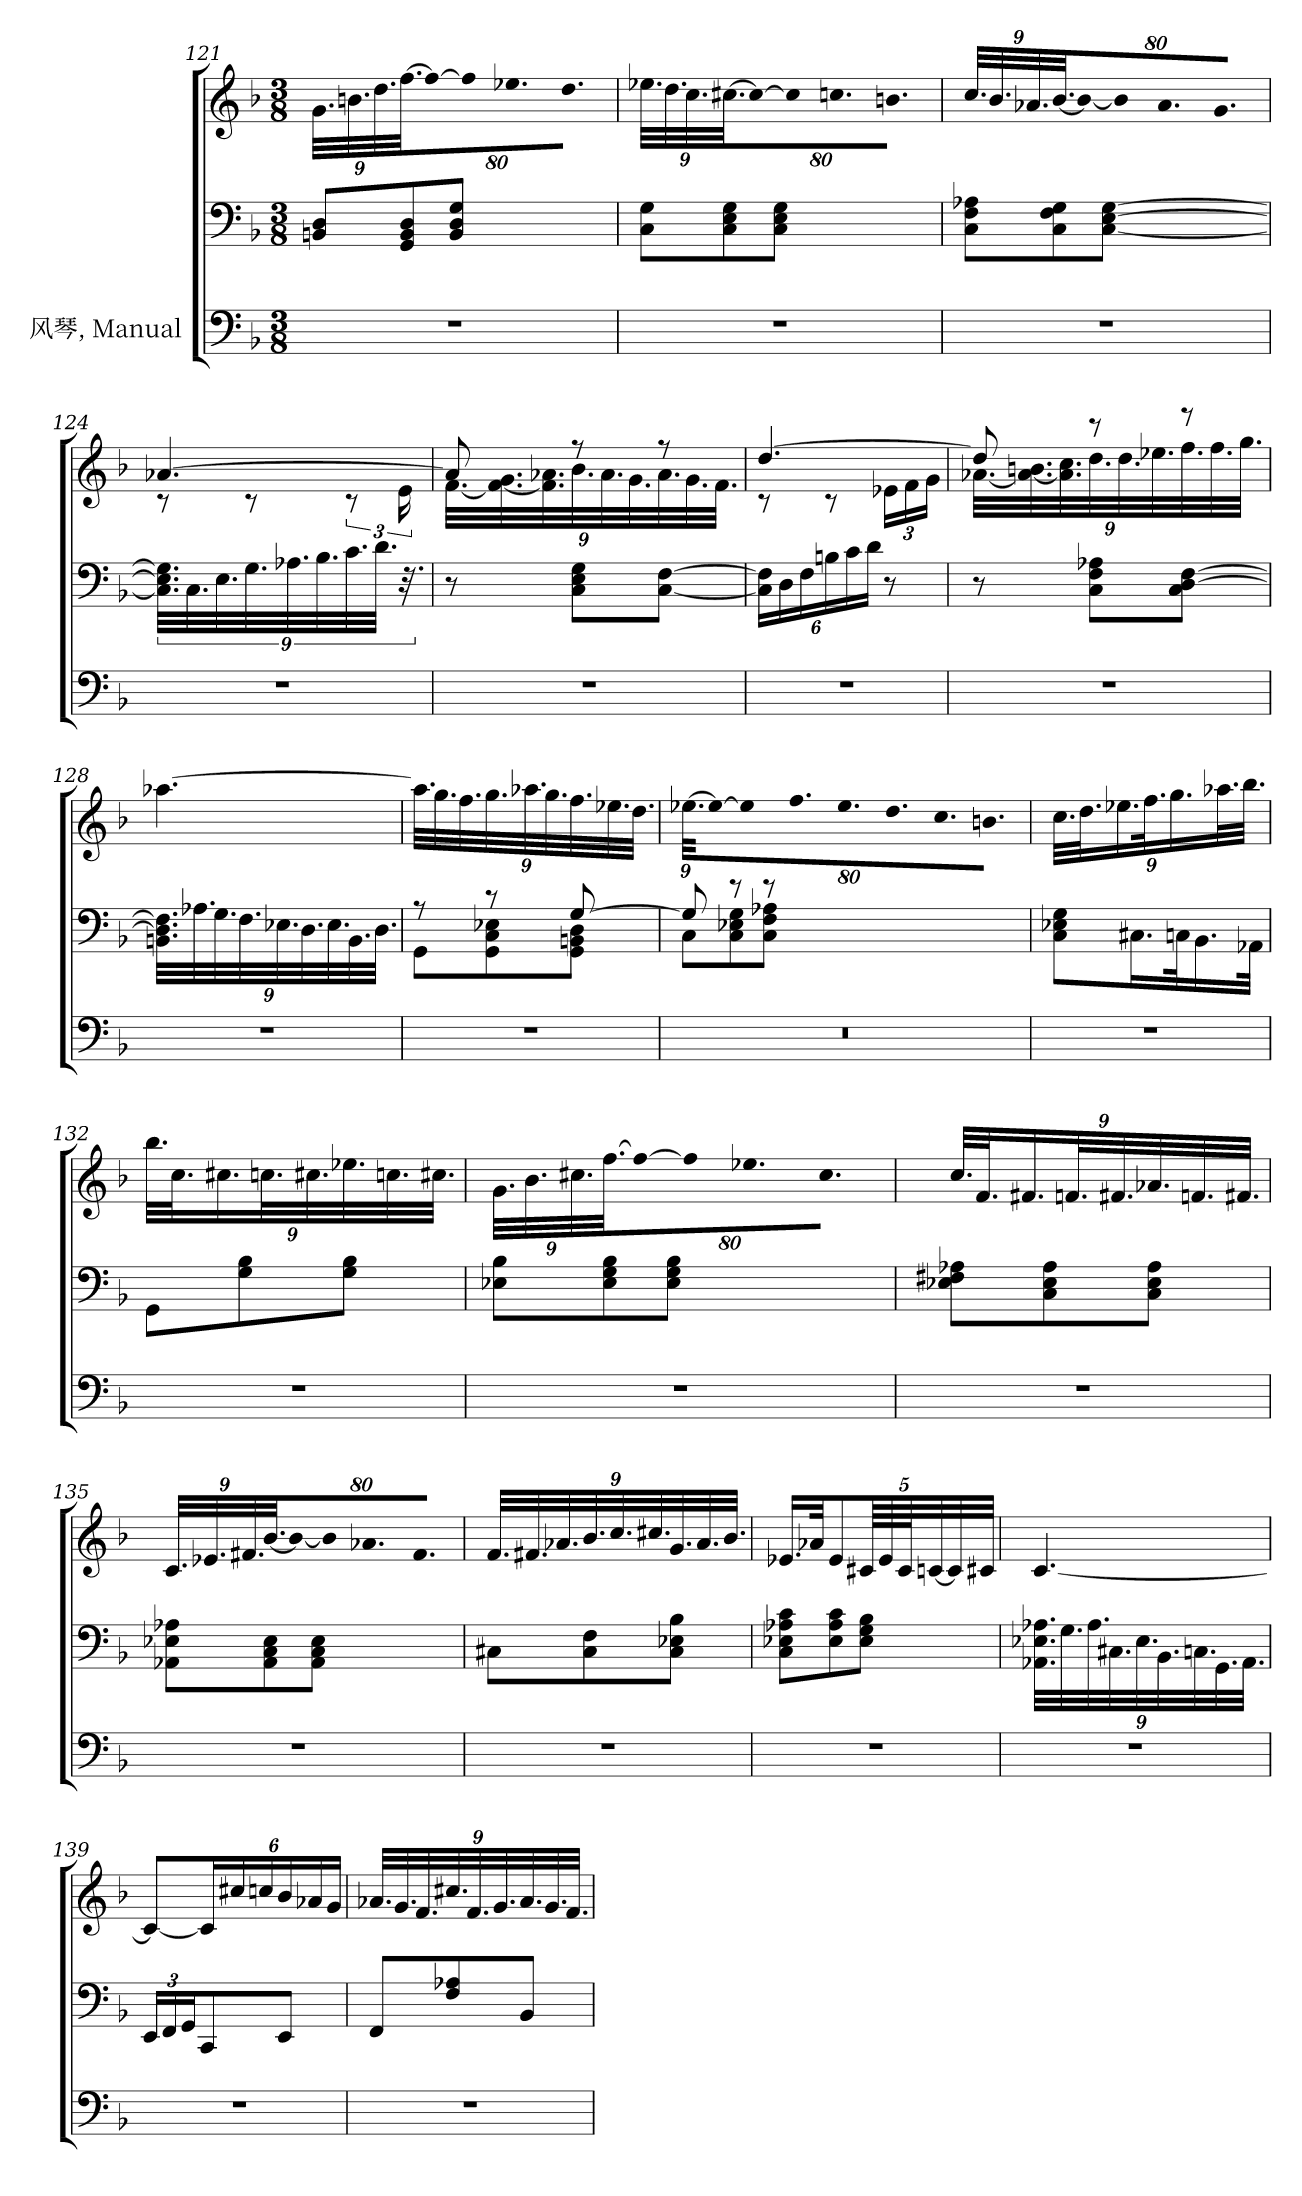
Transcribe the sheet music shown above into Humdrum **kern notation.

**kern	**kern	**kern
*part1	*part1	*part1
*staff3	*staff2	*staff1
*I"风琴, Manual	*	*
*clefF4	*clefF4	*clefG2
*k[b-]	*k[b-]	*k[b-]
*M3/8	*M3/8	*M3/8
*	*	*Xbrackettup
=121	=121	=121
4.r	8BBn/ 8D/L	36.g\LLL
.	.	36.bn\
.	.	36.dd\
.	8GG/ 8BB/ 8D/	[36.ff\JJ
!	!	!LO:N:vis=8
.	.	640%71ff\_
.	8BB/ 8D/ 8G/J	.
!	!	!LO:N:vis=64
.	.	640%9ff\KLL]
.	.	36.ee-X\
.	.	36.dd\JJJ
=122	=122	=122
4.r	8C\ 8G\L	36.ee-X\LLL
.	.	36.dd\
.	.	36.cc\
.	8C\ 8E\ 8G\	[36.cc#X\JJ
!	!	!LO:N:vis=8
.	.	640%71cc#\_
.	8C\ 8E\ 8G\J	.
!	!	!LO:N:vis=64
.	.	640%9cc#\KLL]
.	.	36.ccn\
.	.	36.bn\JJJ
!!LO:LB:g=z
=123	=123	=123
4.r	8C\ 8F\ 8A-X\L	36.cc/LLL
.	.	36.b-/
.	.	36.a-X/
.	8C\ 8F\ 8G\	[36.b-/JJ
!	!	!LO:N:vis=8
.	.	640%71b-/_
.	[8C\ [8E\ [8G\J	.
!	!	!LO:N:vis=64
.	.	640%9b-/KLL]
.	.	36.a-/
.	.	36.g/JJJ
=124	=124	=124
*	*	*^
4.r	36.C\] 36.E\] 36.G\]LLL	[4.a-X/	8r
.	36.C\	.	.
.	36.E\	.	.
.	36.G\	.	8r
.	36.A-X\	.	.
.	36.B-\	.	.
*	*	*	*brackettup
.	36.c\	.	12r
.	36.d\JJJ	.	.
.	36.r	.	24e\
=125	=125	=125	=125
*	*	*	*Xbrackettup
4.r	8r	8a-/]	[36.f\LLL
.	.	.	36.f\_ 36.g\
.	.	.	36.f\] 36.a-X\
.	8C\ 8E\ 8G\L	8r	36.b-\
.	.	.	36.a-\
.	.	.	36.g\
.	[8C\ [8F\J	8r	36.a-\
.	.	.	36.g\
.	.	.	36.f\JJJ
!!LO:PB:g=z	!!
=126	=126	=126	=126
*	*Xbrackettup	*	*
4.r	24C\] 24F\]LL	[4.dd/	8r
.	24D\	.	.
.	24F\	.	.
.	24Bn\	.	8r
.	24c\	.	.
.	24d\JJ	.	.
.	8r	.	24e-X\LL
.	.	.	24f\
.	.	.	24g\JJ
=127	=127	=127	=127
4.r	8r	8dd/]	[36.a-X\LLL
.	.	.	36.a-\_ 36.bn\
.	.	.	36.a-\] 36.cc\
.	8C\ 8F\ 8A-X\L	8r	36.dd\
.	.	.	36.dd\
.	.	.	36.ee-X\
.	8C\ [8D\ [8F\J	8r	36.ff\
.	.	.	36.ff\
.	.	.	36.gg\JJJ
*	*	*v	*v
=128	=128	=128
4.r	36.BBn\ 36.D\] 36.F\]LLL	[4.aa-X\
.	36.A-X\	.
.	36.G\	.
.	36.F\	.
.	36.E-X\	.
.	36.D\	.
.	36.E-\	.
.	36.BB\	.
.	36.D\JJJ	.
!!LO:LB:g=z
=129	=129	=129
*	*^	*
4.r	8r	8GG\L	36.aa-\LLL]
.	.	.	36.gg\
.	.	.	36.ff\
.	8r	8GG\ 8C\ 8E-X\	36.gg\
.	.	.	36.aa-X\
.	.	.	36.gg\
.	[8G/	8GG\ 8BBn\ 8D\J	36.ff\
.	.	.	36.ee-X\
.	.	.	36.dd\JJJ
=130	=130	=130	=130
4.r	8G/]	8C\L	[36.ee-X\KKL
!	!	!	!LO:N:vis=8
.	.	.	640%71ee-\_
.	8r	8C\ 8E-X\ 8G\	.
!	!	!	!LO:N:vis=64
.	.	.	640%9ee-\KLL]
.	.	.	36.ff\
.	.	.	36.ee-\
.	8r	8C\ 8F\ 8A-X\J	36.dd\
.	.	.	36.cc\
.	.	.	36.bn\JJJ
*	*v	*v	*
=131	=131	=131
4.r	8C\ 8E-X\ 8G\L	36.cc\LLL
.	.	36.dd\J
.	.	18.ee-X\
.	16.C#X\L	.
.	.	36.ff\K
.	.	18.gg\
.	32Cn\K	.
.	16.BB-\	.
.	.	36.aa-X\L
.	.	36.bb-\JJJ
.	32AA-X\JJk	.
!!LO:LB:g=z
=132	=132	=132
4.r	8GG\L	36.bb-\LLL
.	.	36.cc\J
.	.	18.cc#X\
.	8G\ 8B-\	.
.	.	36.ccn\L
.	.	36.cc#X\
.	8G\ 8B-\J	36.ee-X\
.	.	36.ccn\
.	.	36.cc#X\JJJ
=133	=133	=133
4.r	8E-X\ 8B-\L	36.g\LLL
.	.	36.b-\
.	.	36.cc#X\
.	8E-\ 8G\ 8B-\	[36.ff\JJ
!	!	!LO:N:vis=8
.	.	640%71ff\_
.	8E-\ 8G\ 8B-\J	.
!	!	!LO:N:vis=64
.	.	640%9ff\KLL]
.	.	36.ee-X\
.	.	36.cc#\JJJ
!!LO:LB:g=z
=134	=134	=134
4.r	8E-X\ 8F#X\ 8A-X\L	36.cc/LLL
.	.	36.f/J
.	.	18.f#X/
.	8C\ 8E-\ 8A-\	.
.	.	36.fn/L
.	.	36.f#X/
.	8C\ 8E-\ 8A-\J	36.a-X/
.	.	36.fn/
.	.	36.f#X/JJJ
=135	=135	=135
4.r	8AA-X\ 8E-X\ 8A-X\L	36.c/LLL
.	.	36.e-X/
.	.	36.f#X/
.	8AA-\ 8C\ 8E-\	[36.b-/JJ
!	!	!LO:N:vis=8
.	.	640%71b-/_
.	8AA-\ 8C\ 8E-\J	.
!	!	!LO:N:vis=64
.	.	640%9b-/KLL]
.	.	36.a-X/
.	.	36.f#/JJJ
!!LO:PB:g=z
=136	=136	=136
4.r	8C#X\L	36.f/LLL
.	.	36.f#X/
.	.	36.a-X/
.	8C#\ 8F\	36.b-/
.	.	36.cc/
.	.	36.cc#X/
.	8C#\ 8E-X\ 8B-\J	36.g/
.	.	36.a-/
.	.	36.b-/JJJ
=137	=137	=137
4.r	8C\ 8E-X\ 8A-X\ 8c\L	16.e-X/LL
.	.	32a-X/JK
.	8E-\ 8A-\ 8c\	8e-/
.	8E-\ 8G\ 8B-\J	80c#X/LLL
.	.	80e-/
.	.	80c#/J
.	.	[40cn/
.	.	32c/]
.	.	32c#X/JJJ
=138	=138	=138
4.r	36.AA-X\ 36.E-X\ 36.A-X\LLL	[4.c/
.	36.G\	.
.	36.A-\	.
.	36.C#X\	.
.	36.E-\	.
.	36.BB-\	.
.	36.Cn\	.
.	36.GG\	.
.	36.AA-\JJJ	.
!!LO:LB:g=z
=139	=139	=139
4.r	24EE/LL	8c/L_
.	24FF/	.
.	24GG/J	.
.	8CC/	24c/L]
.	.	24cc#X/
.	.	24ccn/
.	8EE/J	24b-/
.	.	24a-X/
.	.	24g/JJ
=140	=140	=140
*	*	*MM38
4.r	8FF/L	36.a-X/LLL
.	.	36.g/
.	.	36.f/
.	8F/ 8A-X/	36.cc#X/
.	.	36.f/
.	.	36.g/
.	8BB-/J	36.a-/
.	.	36.g/
.	.	36.f/JJJ
=	=	=
*-	*-	*-
